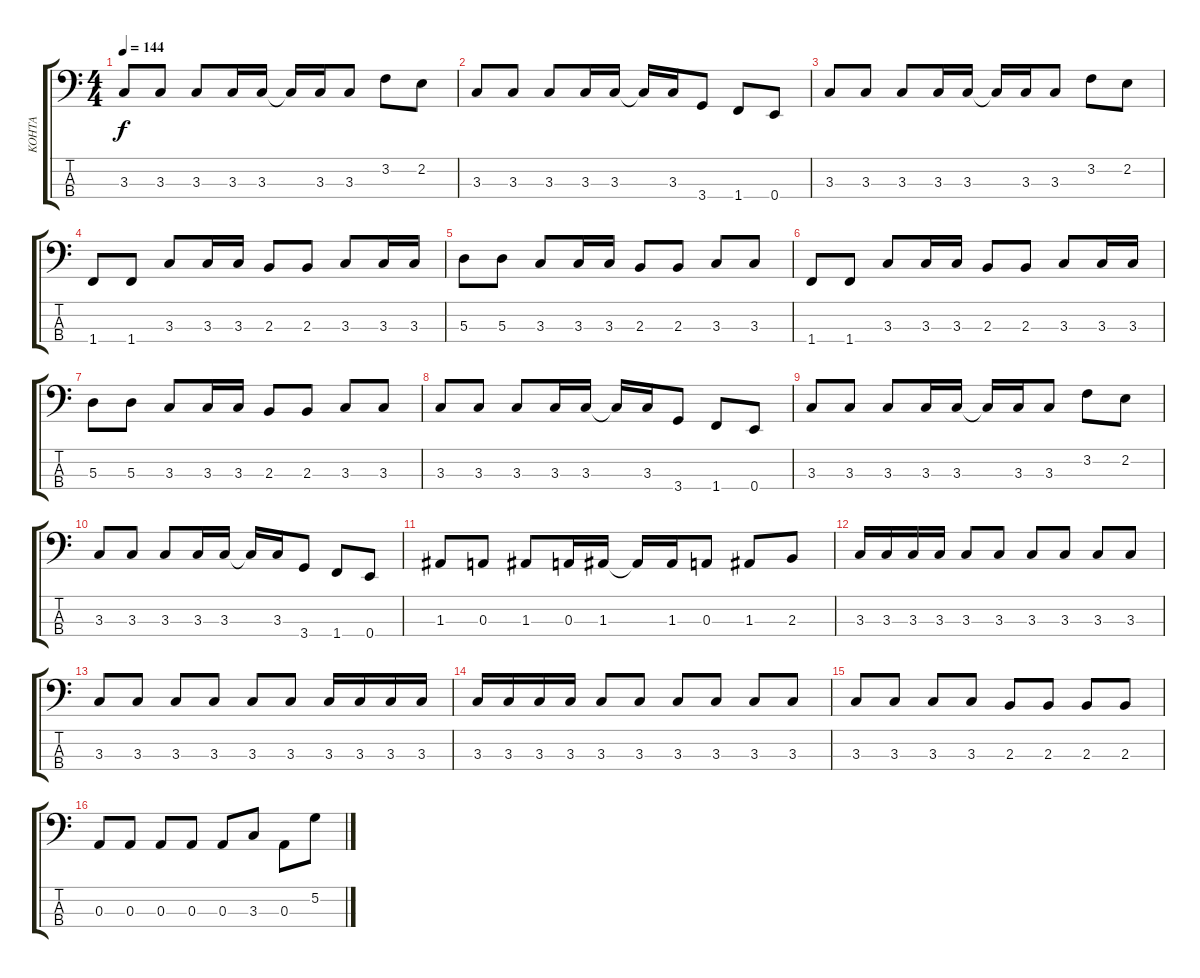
\track ("KOHTA" "KOHTA") {instrument electricbasspick}
\staff {score tabs}
\tuning (G2 D2 A1 E1) {hide}
\ts (4 4)
\tempo 144
\clef f4
\ks c
3.3.8{dy f} 3.3.8 3.3.8 3.3.16 3.3.16 3.3{t}.16 3.3.16 3.3.8 3.2.8 2.2.8 |
3.3.8 3.3.8 3.3.8 3.3.16 3.3.16 3.3{t}.16 3.3.16 3.4.8 1.4.8 0.4.8 |
3.3.8 3.3.8 3.3.8 3.3.16 3.3.16 3.3{t}.16 3.3.16 3.3.8 3.2.8 2.2.8 |
1.4.8 1.4.8 3.3.8 3.3.16 3.3.16 2.3.8 2.3.8 3.3.8 3.3.16 3.3.16 |
5.3.8 5.3.8 3.3.8 3.3.16 3.3.16 2.3.8 2.3.8 3.3.8 3.3.8 |
1.4.8 1.4.8 3.3.8 3.3.16 3.3.16 2.3.8 2.3.8 3.3.8 3.3.16 3.3.16 |
5.3.8 5.3.8 3.3.8 3.3.16 3.3.16 2.3.8 2.3.8 3.3.8 3.3.8 |
3.3.8 3.3.8 3.3.8 3.3.16 3.3.16 3.3{t}.16 3.3.16 3.4.8 1.4.8 0.4.8 |
3.3.8 3.3.8 3.3.8 3.3.16 3.3.16 3.3{t}.16 3.3.16 3.3.8 3.2.8 2.2.8 |
3.3.8 3.3.8 3.3.8 3.3.16 3.3.16 3.3{t}.16 3.3.16 3.4.8 1.4.8 0.4.8 |
1.3.8 0.3.8 1.3.8 0.3.16 1.3.16 1.3{t}.16 1.3.16 0.3.8 1.3.8 2.3.8 |
3.3.16 3.3.16 3.3.16 3.3.16 3.3.8 3.3.8 3.3.8 3.3.8 3.3.8 3.3.8 |
3.3.8 3.3.8 3.3.8 3.3.8 3.3.8 3.3.8 3.3.16 3.3.16 3.3.16 3.3.16 |
3.3.16 3.3.16 3.3.16 3.3.16 3.3.8 3.3.8 3.3.8 3.3.8 3.3.8 3.3.8 |
3.3.8 3.3.8 3.3.8 3.3.8 2.3.8 2.3.8 2.3.8 2.3.8 |
0.3.8 0.3.8 0.3.8 0.3.8 0.3.8 3.3.8 0.3.8 5.2.8
